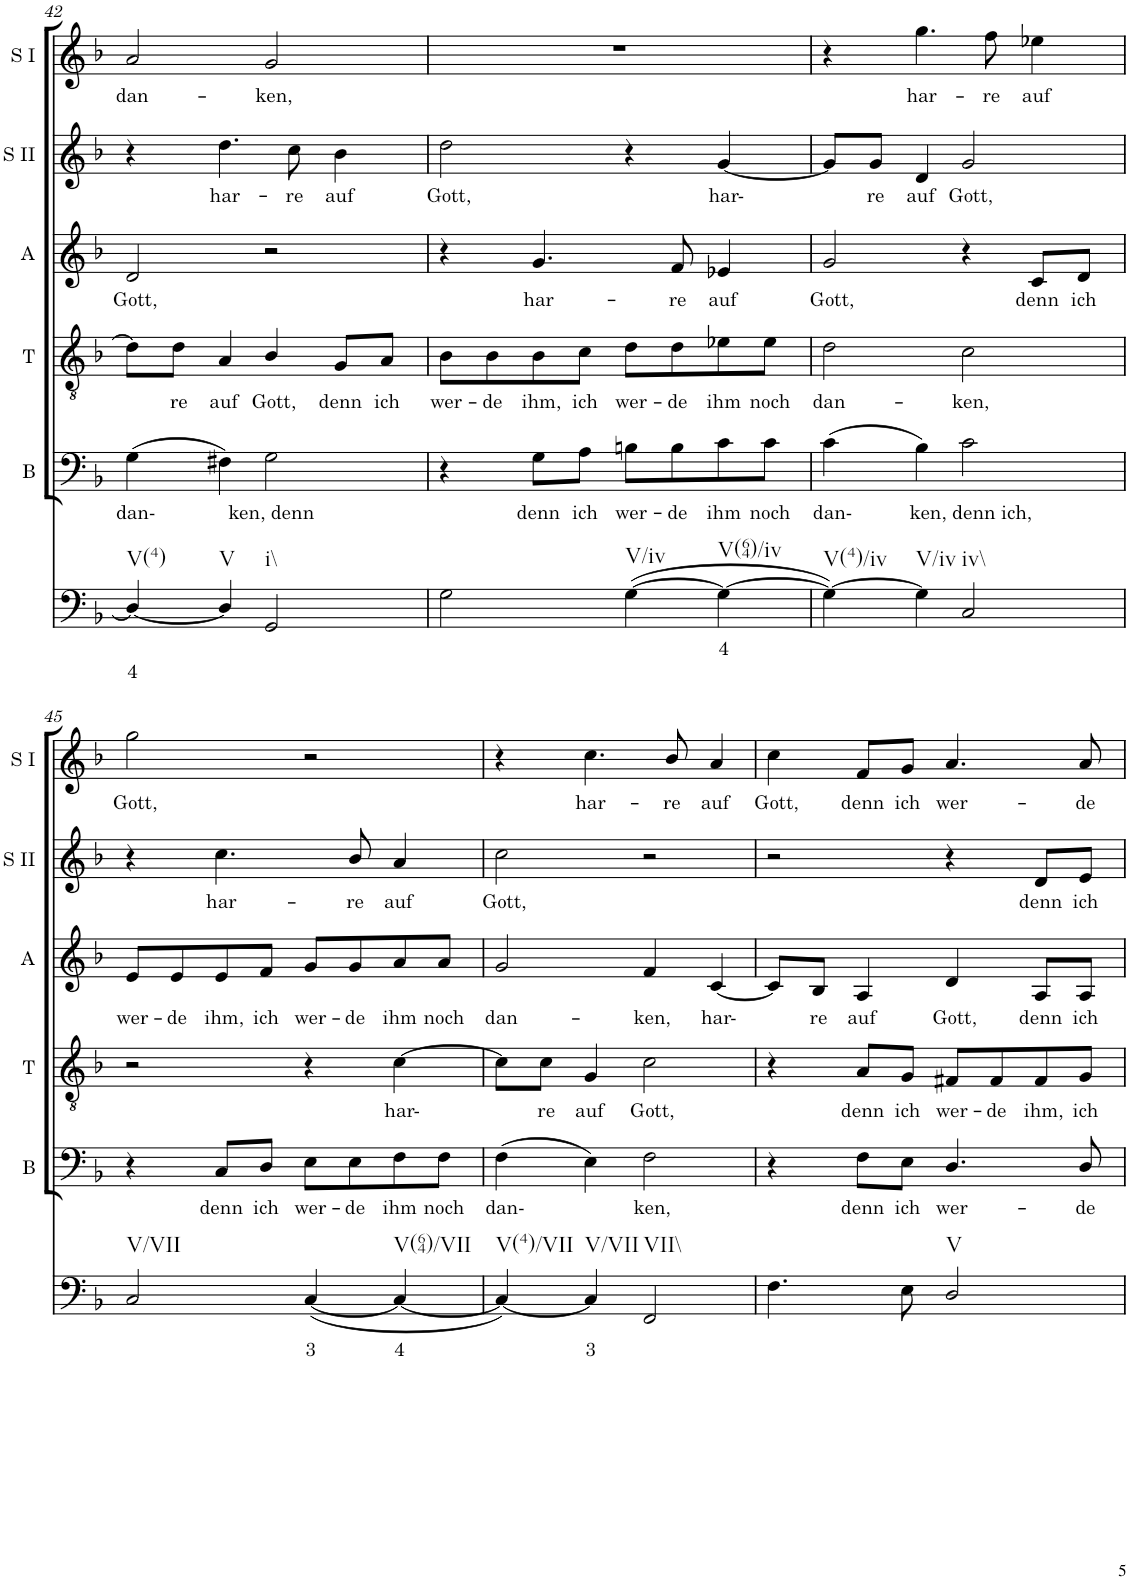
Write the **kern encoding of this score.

**kern	**text	**text	**kern	**text	**kern	**text	**kern	**text	**kern	**text	**kern	**text
*part6	*part6	*part6	*part5	*part5	*part4	*part4	*part3	*part3	*part2	*part2	*part1	*part1
*staff6	*staff6	*staff6	*staff5	*staff5	*staff4	*staff4	*staff3	*staff3	*staff2	*staff2	*staff1	*staff1
*I"Continuo	*	*	*I"Bass	*	*I"Tenor	*	*I"Alto	*	*I"Soprano II	*	*I"Soprano I	*
*	*	*	*I'B	*	*I'T	*	*I'A	*	*I'S II	*	*I'S I	*
!!LO:PB:g=z
*clefF4	*	*	*clefF4	*	*clefGv2	*	*clefG2	*	*clefG2	*	*clefG2	*
*k[b-]	*	*	*k[b-]	*	*k[b-]	*	*k[b-]	*	*k[b-]	*	*k[b-]	*
*M4/4	*	*	*M4/4	*	*M4/4	*	*M4/4	*	*M4/4	*	*M4/4	*
=42	=42	=42	=42	=42	=42	=42	=42	=42	=42	=42	=42	=42
!LO:TX:b:t=V(4)	!	!	!	!	!	!	!	!	!	!	!	!
!	!	!LO:LY:b	!	!LO:LY:b	!	!	!	!LO:LY:b	!	!	!	!LO:LY:b
4D/_	.	4	(4G\	dan-	8d\L]	.	2d/	Gott,	4r	.	2a/	dan-
!	!	!	!	!	!	!LO:LY:b	!	!	!	!	!	!
.	.	.	.	.	8d\J	re	.	.	.	.	.	.
!LO:TX:b:t=V	!	!	!	!	!	!	!	!	!	!	!	!
!	!	!	!	!	!	!LO:LY:b	!	!	!	!LO:LY:b	!	!
4D/]	.	.	4F#X\)	.	4A/	auf	.	.	4.dd\	har-	.	.
!LO:TX:b:t=i\\	!	!	!	!	!	!	!	!	!	!	!	!
!	!	!	!	!LO:LY:b	!	!LO:LY:b	!	!	!	!	!	!LO:LY:b
2GG/	.	.	2G\	ken, denn	4B-/	Gott,	2r	.	.	.	2g/	ken,
!	!	!	!	!	!	!	!	!	!	!LO:LY:b	!	!
.	.	.	.	.	.	.	.	.	8cc\	re	.	.
!	!	!	!	!	!	!LO:LY:b	!	!	!	!LO:LY:b	!	!
.	.	.	.	.	8G/L	denn	.	.	4b-\	auf	.	.
!	!	!	!	!	!	!LO:LY:b	!	!	!	!	!	!
.	.	.	.	.	8A/J	ich	.	.	.	.	.	.
=43	=43	=43	=43	=43	=43	=43	=43	=43	=43	=43	=43	=43
!	!	!	!	!	!	!LO:LY:b	!	!	!	!LO:LY:b	!	!
2G\	.	.	4r	.	8B-\L	wer-	4r	.	2dd\	Gott,	1r	.
!	!	!	!	!	!	!LO:LY:b	!	!	!	!	!	!
.	.	.	.	.	8B-\	de	.	.	.	.	.	.
!	!	!	!	!LO:LY:b	!	!LO:LY:b	!	!LO:LY:b	!	!	!	!
.	.	.	8G\L	denn	8B-\	ihm,	4.g/	har-	.	.	.	.
!	!	!	!	!LO:LY:b	!	!LO:LY:b	!	!	!	!	!	!
.	.	.	8A\J	ich	8c\J	ich	.	.	.	.	.	.
!LO:TX:b:t=V/iv	!	!	!	!	!	!	!	!	!	!	!	!
!	!	!	!	!LO:LY:b	!	!LO:LY:b	!	!	!	!	!	!
([4G\	.	.	8Bn\L	wer-	8d\L	wer-	.	.	4r	.	.	.
!	!	!	!	!LO:LY:b	!	!LO:LY:b	!	!LO:LY:b	!	!	!	!
.	.	.	8B\	de	8d\	de	8f/	re	.	.	.	.
!LO:TX:b:t=V(64)/iv	!	!	!	!	!	!	!	!	!	!	!	!
!	!LO:LY:b	!	!	!LO:LY:b	!	!LO:LY:b	!	!LO:LY:b	!	!LO:LY:b	!	!
4G\_	4	.	8c\	ihm	8e-X\	ihm	4e-X/	auf	[4g/	har-	.	.
!	!	!	!	!LO:LY:b	!	!LO:LY:b	!	!	!	!	!	!
.	.	.	8c\J	noch	8e-\J	noch	.	.	.	.	.	.
=44	=44	=44	=44	=44	=44	=44	=44	=44	=44	=44	=44	=44
!LO:TX:b:t=V(4)/iv	!	!	!	!	!	!	!	!	!	!	!	!
!	!	!	!	!LO:LY:b	!	!LO:LY:b	!	!LO:LY:b	!	!	!	!
4G\_)	.	.	(4c\	dan-	2d\	dan-	2g/	Gott,	8g/L]	.	4r	.
!	!	!	!	!	!	!	!	!	!	!LO:LY:b	!	!
.	.	.	.	.	.	.	.	.	8g/J	re	.	.
!LO:TX:b:t=V/iv	!	!	!	!	!	!	!	!	!	!	!	!
!	!	!	!	!	!	!	!	!	!	!LO:LY:b	!	!LO:LY:b
4G\]	.	.	4B-\)	.	.	.	.	.	4d/	auf	4.gg\	har-
!LO:TX:b:t=iv\\	!	!	!	!	!	!	!	!	!	!	!	!
!	!	!	!	!LO:LY:b	!	!LO:LY:b	!	!	!	!LO:LY:b	!	!
2C/	.	.	2c\	ken, denn ich,	2c\	ken,	4r	.	2g/	Gott,	.	.
!	!	!	!	!	!	!	!	!	!	!	!	!LO:LY:b
.	.	.	.	.	.	.	.	.	.	.	8ff\	re
!	!	!	!	!	!	!	!	!LO:LY:b	!	!	!	!LO:LY:b
.	.	.	.	.	.	.	8c/L	denn	.	.	4ee-X\	auf
!	!	!	!	!	!	!	!	!LO:LY:b	!	!	!	!
.	.	.	.	.	.	.	8d/J	ich	.	.	.	.
!!LO:LB:g=z
=45	=45	=45	=45	=45	=45	=45	=45	=45	=45	=45	=45	=45
!LO:TX:b:t=V/VII	!	!	!	!	!	!	!	!	!	!	!	!
!	!	!	!	!	!	!	!	!LO:LY:b	!	!	!	!LO:LY:b
2C/	.	.	4r	.	2r	.	8e/L	wer-	4r	.	2gg\	Gott,
!	!	!	!	!	!	!	!	!LO:LY:b	!	!	!	!
.	.	.	.	.	.	.	8e/	de	.	.	.	.
!	!	!	!	!LO:LY:b	!	!	!	!LO:LY:b	!	!LO:LY:b	!	!
.	.	.	8C/L	denn	.	.	8e/	ihm,	4.cc\	har-	.	.
!	!	!	!	!LO:LY:b	!	!	!	!LO:LY:b	!	!	!	!
.	.	.	8D/J	ich	.	.	8f/J	ich	.	.	.	.
!	!LO:LY:b	!	!	!LO:LY:b	!	!	!	!LO:LY:b	!	!	!	!
([4C/	3	.	8E\L	wer-	4r	.	8g/L	wer-	.	.	2r	.
!	!	!	!	!LO:LY:b	!	!	!	!LO:LY:b	!	!LO:LY:b	!	!
.	.	.	8E\	de	.	.	8g/	de	8b-/	re	.	.
!LO:TX:b:t=V(64)/VII	!	!	!	!	!	!	!	!	!	!	!	!
!	!LO:LY:b	!	!	!LO:LY:b	!	!LO:LY:b	!	!LO:LY:b	!	!LO:LY:b	!	!
4C/_	4	.	8F\	ihm	[4c\	har-	8a/	ihm	4a/	auf	.	.
!	!	!	!	!LO:LY:b	!	!	!	!LO:LY:b	!	!	!	!
.	.	.	8F\J	noch	.	.	8a/J	noch	.	.	.	.
=46	=46	=46	=46	=46	=46	=46	=46	=46	=46	=46	=46	=46
!LO:TX:b:t=V(4)/VII	!	!	!	!	!	!	!	!	!	!	!	!
!	!	!	!	!LO:LY:b	!	!	!	!LO:LY:b	!	!LO:LY:b	!	!
4C/_)	.	.	(4F\	dan-	8c\L]	.	2g/	dan-	2cc\	Gott,	4r	.
!	!	!	!	!	!	!LO:LY:b	!	!	!	!	!	!
.	.	.	.	.	8c\J	re	.	.	.	.	.	.
!LO:TX:b:t=V/VII	!	!	!	!	!	!	!	!	!	!	!	!
!	!LO:LY:b	!	!	!	!	!LO:LY:b	!	!	!	!	!	!LO:LY:b
4C/]	3	.	4E\)	.	4G/	auf	.	.	.	.	4.cc\	har-
!LO:TX:b:t=VII\\	!	!	!	!	!	!	!	!	!	!	!	!
!	!	!	!	!LO:LY:b	!	!LO:LY:b	!	!LO:LY:b	!	!	!	!
2FF/	.	.	2F\	ken,	2c\	Gott,	4f/	ken,	2r	.	.	.
!	!	!	!	!	!	!	!	!	!	!	!	!LO:LY:b
.	.	.	.	.	.	.	.	.	.	.	8b-/	re
!	!	!	!	!	!	!	!	!LO:LY:b	!	!	!	!LO:LY:b
.	.	.	.	.	.	.	[4c/	har-	.	.	4a/	auf
=47	=47	=47	=47	=47	=47	=47	=47	=47	=47	=47	=47	=47
!	!	!	!	!	!	!	!	!	!	!	!	!LO:LY:b
4.F\	.	.	4r	.	4r	.	8c/L]	.	2r	.	4cc\	Gott,
!	!	!	!	!	!	!	!	!LO:LY:b	!	!	!	!
.	.	.	.	.	.	.	8B-/J	re	.	.	.	.
!	!	!	!	!LO:LY:b	!	!LO:LY:b	!	!LO:LY:b	!	!	!	!LO:LY:b
.	.	.	8F\L	denn	8A/L	denn	4A/	auf	.	.	8f/L	denn
!	!	!	!	!LO:LY:b	!	!LO:LY:b	!	!	!	!	!	!LO:LY:b
8E\	.	.	8E\J	ich	8G/J	ich	.	.	.	.	8g/J	ich
!LO:TX:b:t=V	!	!	!	!	!	!	!	!	!	!	!	!
!	!	!	!	!LO:LY:b	!	!LO:LY:b	!	!LO:LY:b	!	!	!	!LO:LY:b
2D/	.	.	4.D/	wer-	8F#X/L	wer-	4d/	Gott,	4r	.	4.a/	wer-
!	!	!	!	!	!	!LO:LY:b	!	!	!	!	!	!
.	.	.	.	.	8F#/	de	.	.	.	.	.	.
!	!	!	!	!	!	!LO:LY:b	!	!LO:LY:b	!	!LO:LY:b	!	!
.	.	.	.	.	8F#/	ihm,	8A/L	denn	8d/L	denn	.	.
!	!	!	!	!LO:LY:b	!	!LO:LY:b	!	!LO:LY:b	!	!LO:LY:b	!	!LO:LY:b
.	.	.	8D/	de	8G/J	ich	8A/J	ich	8e/J	ich	8a/	de
=	=	=	=	=	=	=	=	=	=	=	=	=
*-	*-	*-	*-	*-	*-	*-	*-	*-	*-	*-	*-	*-
